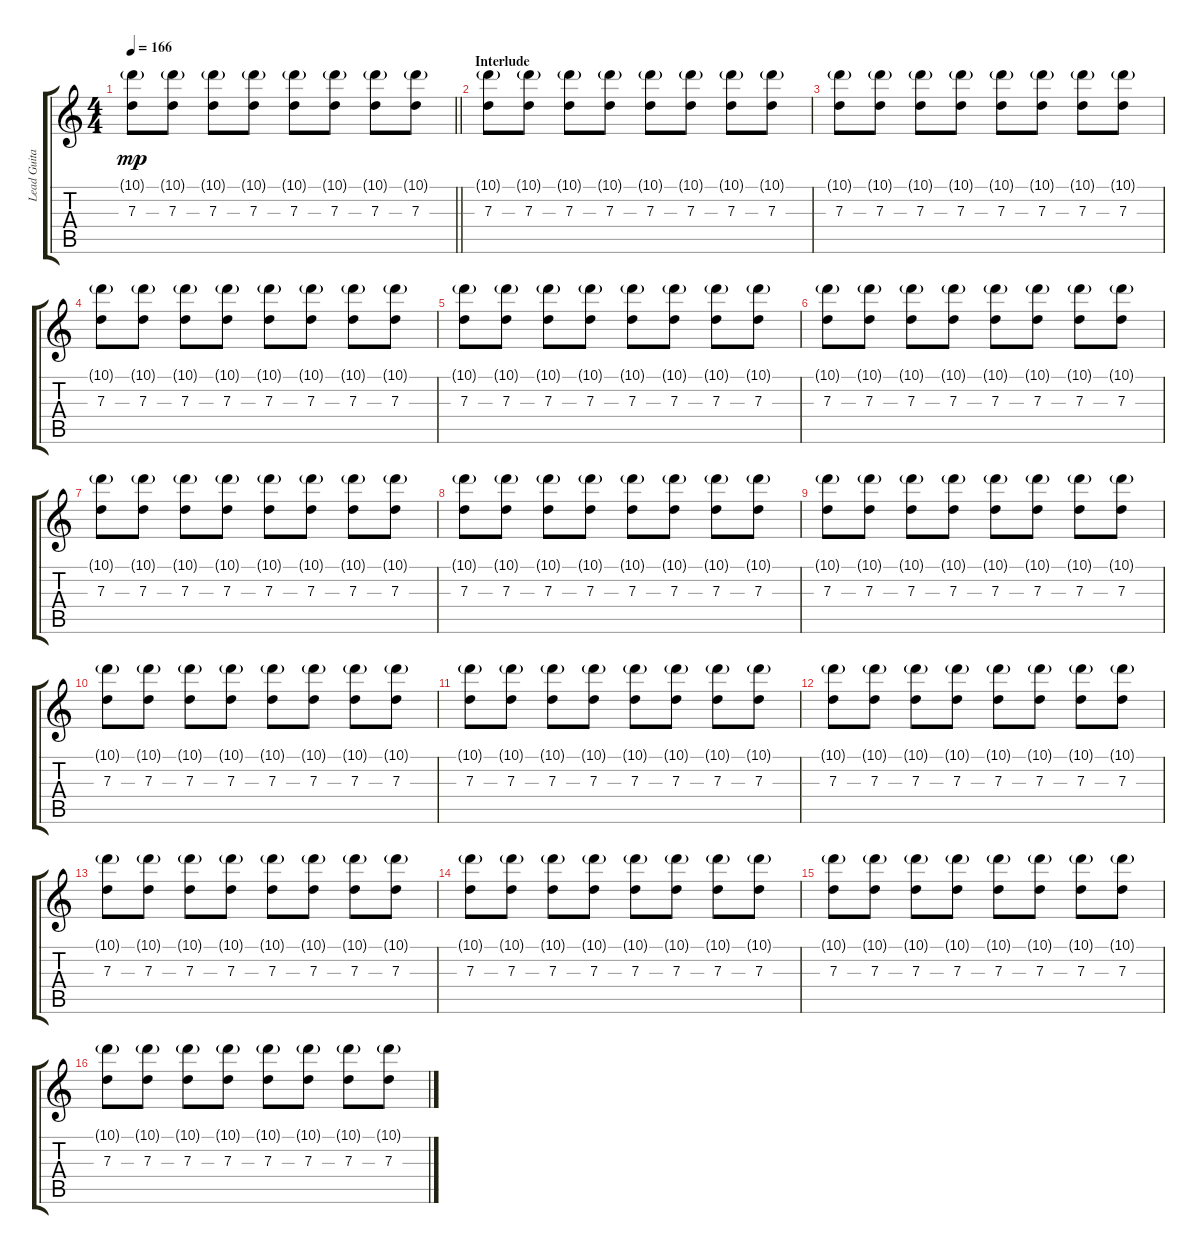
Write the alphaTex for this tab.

\track ("Lead Guitar II" "Lead Guita") {instrument overdrivenguitar}
\staff {score tabs}
\tuning (E4 B3 G3 D3 A2 E2) {hide}
\ts (4 4)
\tempo 166
\clef g2
\barLineRight lightlight
\ks c
(10.1{g} 7.3).8{dy mp} (10.1{g} 7.3).8 (10.1{g} 7.3).8 (10.1{g} 7.3).8 (10.1{g} 7.3).8 (10.1{g} 7.3).8 (10.1{g} 7.3).8 (10.1{g} 7.3).8 |
\section ("" "Interlude")
(10.1{g} 7.3).8 (10.1{g} 7.3).8 (10.1{g} 7.3).8 (10.1{g} 7.3).8 (10.1{g} 7.3).8 (10.1{g} 7.3).8 (10.1{g} 7.3).8 (10.1{g} 7.3).8 |
(10.1{g} 7.3).8 (10.1{g} 7.3).8 (10.1{g} 7.3).8 (10.1{g} 7.3).8 (10.1{g} 7.3).8 (10.1{g} 7.3).8 (10.1{g} 7.3).8 (10.1{g} 7.3).8 |
(10.1{g} 7.3).8 (10.1{g} 7.3).8 (10.1{g} 7.3).8 (10.1{g} 7.3).8 (10.1{g} 7.3).8 (10.1{g} 7.3).8 (10.1{g} 7.3).8 (10.1{g} 7.3).8 |
(10.1{g} 7.3).8 (10.1{g} 7.3).8 (10.1{g} 7.3).8 (10.1{g} 7.3).8 (10.1{g} 7.3).8 (10.1{g} 7.3).8 (10.1{g} 7.3).8 (10.1{g} 7.3).8 |
(10.1{g} 7.3).8 (10.1{g} 7.3).8 (10.1{g} 7.3).8 (10.1{g} 7.3).8 (10.1{g} 7.3).8 (10.1{g} 7.3).8 (10.1{g} 7.3).8 (10.1{g} 7.3).8 |
(10.1{g} 7.3).8 (10.1{g} 7.3).8 (10.1{g} 7.3).8 (10.1{g} 7.3).8 (10.1{g} 7.3).8 (10.1{g} 7.3).8 (10.1{g} 7.3).8 (10.1{g} 7.3).8 |
(10.1{g} 7.3).8 (10.1{g} 7.3).8 (10.1{g} 7.3).8 (10.1{g} 7.3).8 (10.1{g} 7.3).8 (10.1{g} 7.3).8 (10.1{g} 7.3).8 (10.1{g} 7.3).8 |
(10.1{g} 7.3).8 (10.1{g} 7.3).8 (10.1{g} 7.3).8 (10.1{g} 7.3).8 (10.1{g} 7.3).8 (10.1{g} 7.3).8 (10.1{g} 7.3).8 (10.1{g} 7.3).8 |
(10.1{g} 7.3).8 (10.1{g} 7.3).8 (10.1{g} 7.3).8 (10.1{g} 7.3).8 (10.1{g} 7.3).8 (10.1{g} 7.3).8 (10.1{g} 7.3).8 (10.1{g} 7.3).8 |
(10.1{g} 7.3).8 (10.1{g} 7.3).8 (10.1{g} 7.3).8 (10.1{g} 7.3).8 (10.1{g} 7.3).8 (10.1{g} 7.3).8 (10.1{g} 7.3).8 (10.1{g} 7.3).8 |
(10.1{g} 7.3).8 (10.1{g} 7.3).8 (10.1{g} 7.3).8 (10.1{g} 7.3).8 (10.1{g} 7.3).8 (10.1{g} 7.3).8 (10.1{g} 7.3).8 (10.1{g} 7.3).8 |
(10.1{g} 7.3).8 (10.1{g} 7.3).8 (10.1{g} 7.3).8 (10.1{g} 7.3).8 (10.1{g} 7.3).8 (10.1{g} 7.3).8 (10.1{g} 7.3).8 (10.1{g} 7.3).8 |
(10.1{g} 7.3).8 (10.1{g} 7.3).8 (10.1{g} 7.3).8 (10.1{g} 7.3).8 (10.1{g} 7.3).8 (10.1{g} 7.3).8 (10.1{g} 7.3).8 (10.1{g} 7.3).8 |
(10.1{g} 7.3).8 (10.1{g} 7.3).8 (10.1{g} 7.3).8 (10.1{g} 7.3).8 (10.1{g} 7.3).8 (10.1{g} 7.3).8 (10.1{g} 7.3).8 (10.1{g} 7.3).8 |
(10.1{g} 7.3).8 (10.1{g} 7.3).8 (10.1{g} 7.3).8 (10.1{g} 7.3).8 (10.1{g} 7.3).8 (10.1{g} 7.3).8 (10.1{g} 7.3).8 (10.1{g} 7.3).8
